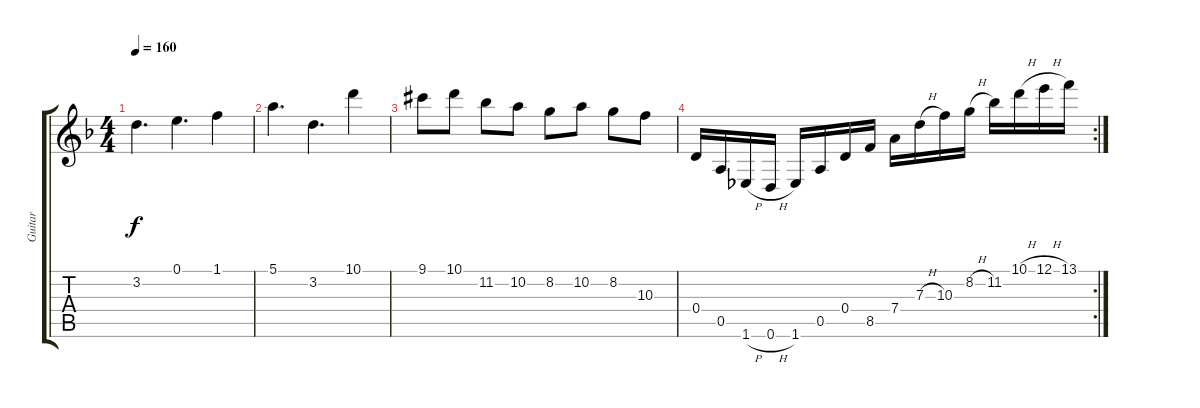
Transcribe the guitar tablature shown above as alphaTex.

\track ("Guitar" "Guitar") {instrument distortionguitar}
\staff {score tabs}
\tuning (E4 B3 G3 D3 A2 D2) {hide}
\ts (4 4)
\tempo 160
\clef g2
\ks dminor
3.2.4{d dy f} 0.1.4{d} 1.1.4 |
5.1.4{d} 3.2.4{d} 10.1.4 |
9.1{acc #}.8 10.1.8 11.2.8 10.2.8 8.2.8 10.2.8 8.2.8 10.3.8 |
\rc 2
0.4.16 0.5.16 1.6{h}.16 0.6{h}.16 1.6.16 0.5.16 0.4.16 8.5.16 7.4.16 7.3{h}.16 10.3.16 8.2{h}.16 11.2.16 10.1{h}.16 12.1{h}.16 13.1.16
